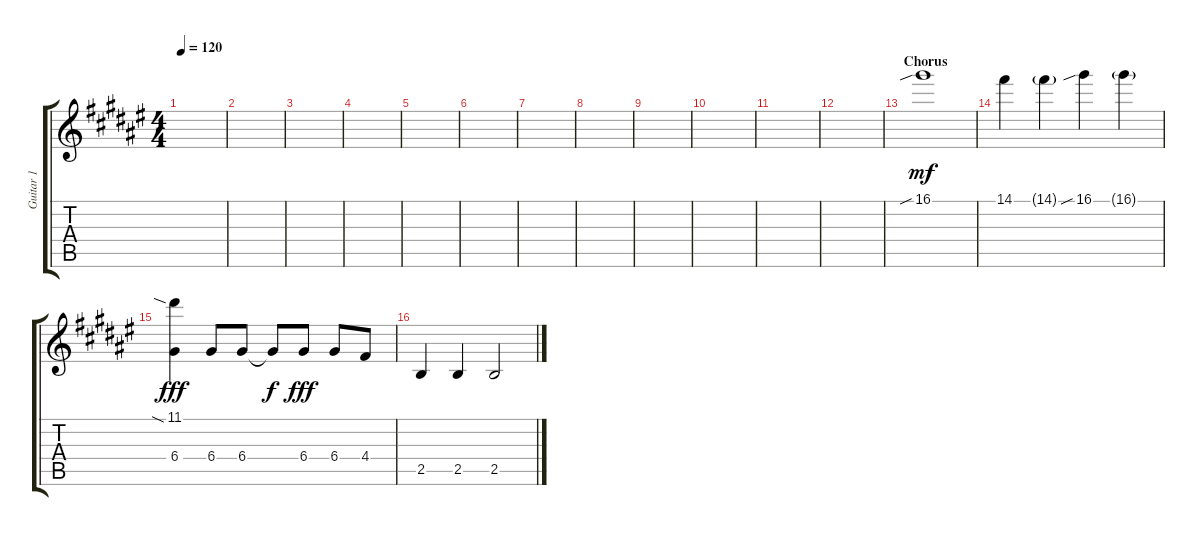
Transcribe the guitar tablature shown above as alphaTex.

\track ("Guitar 1" "Guitar 1") {instrument electricguitarclean}
\staff {score tabs}
\tuning (E4 B3 G3 D3 A2 E2) {hide}
\ts (4 4)
\tempo 120
\clef g2
\ks f#
|
|
|
|
|
|
|
|
|
|
|
|
\section ("" "Chorus")
16.1{sib}.1{dy mf} |
14.1.4 14.1{g}.4 16.1{sib}.4 16.1{g}.4 |
(11.1{sia} 6.4).4{dy fff} 6.4.8 6.4.8 6.4{t}.8{dy f} 6.4.8{dy fff} 6.4.8 4.4.8 |
2.5.4 2.5.4 2.5.2
